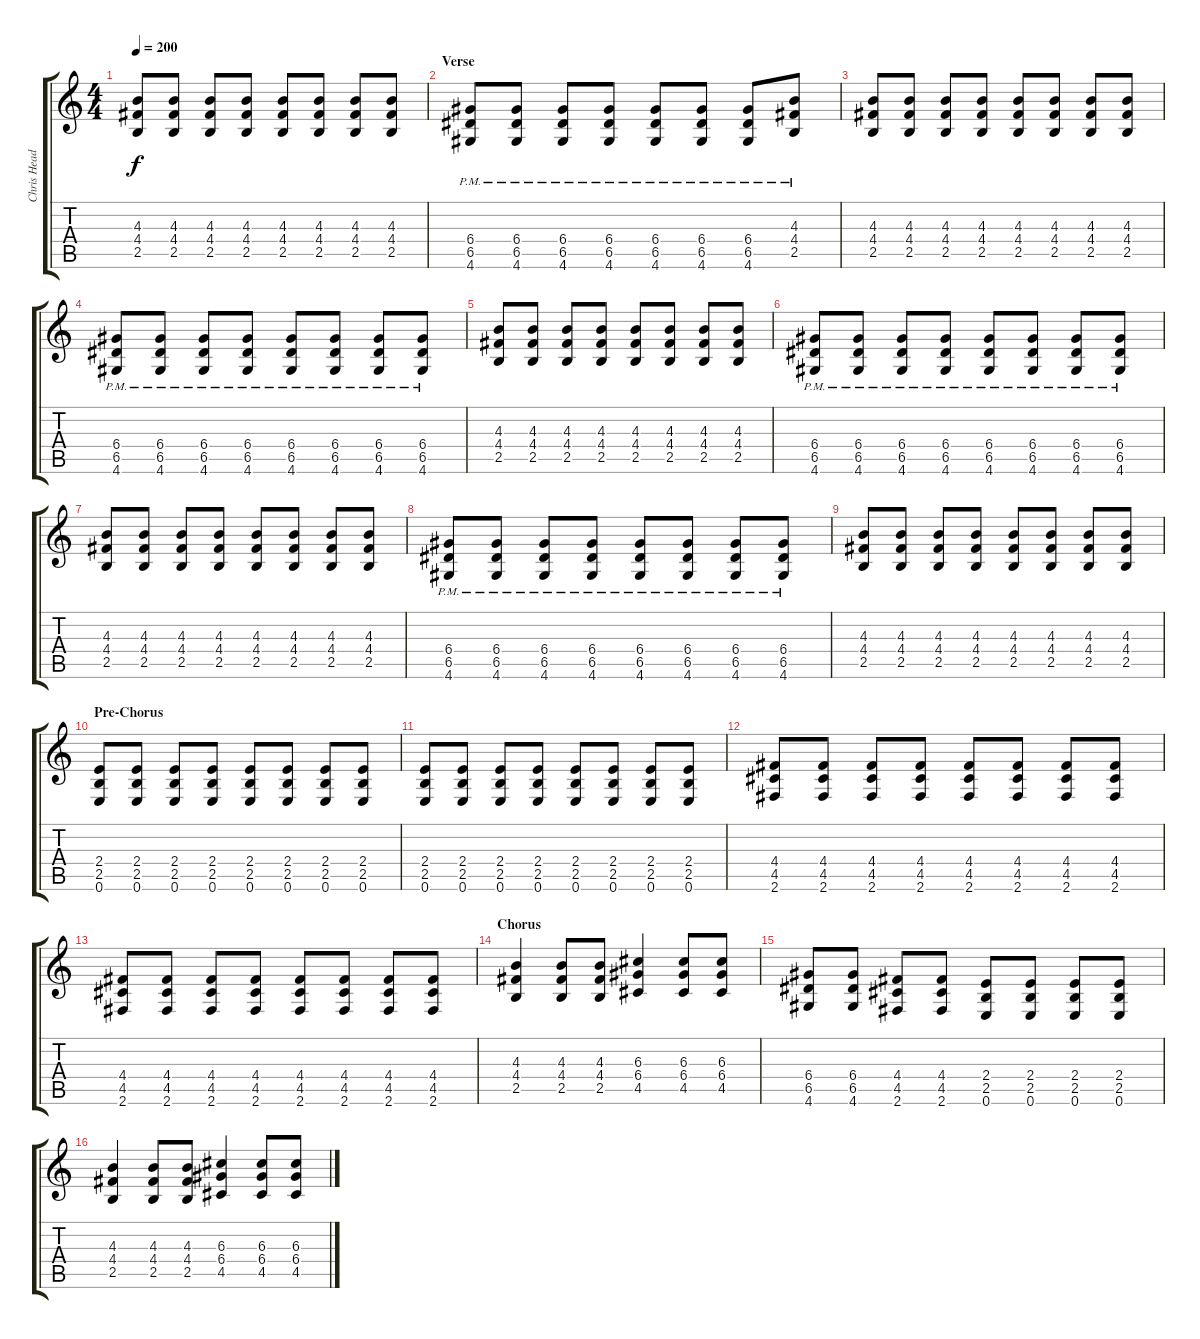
\track ("Chris Head (Guitar)" "Chris Head") {instrument distortionguitar}
\staff {score tabs}
\tuning (E4 B3 G3 D3 A2 E2) {hide}
\ts (4 4)
\tempo 200
\clef g2
\ks c
(4.3 4.4 2.5).8{dy f} (4.3 4.4 2.5).8 (4.3 4.4 2.5).8 (4.3 4.4 2.5).8 (4.3 4.4 2.5).8 (4.3 4.4 2.5).8 (4.3 4.4 2.5).8 (4.3 4.4 2.5).8 |
\section ("" "Verse")
(6.4{pm} 6.5{pm} 4.6{pm}).8 (6.4{pm} 6.5{pm} 4.6{pm}).8 (6.4{pm} 6.5{pm} 4.6{pm}).8 (6.4{pm} 6.5{pm} 4.6{pm}).8 (6.4{pm} 6.5{pm} 4.6{pm}).8 (6.4{pm} 6.5{pm} 4.6{pm}).8 (6.4{pm} 6.5{pm} 4.6{pm}).8 (4.3 4.4{pm} 2.5{pm}).8 |
(4.3 4.4 2.5).8 (4.3 4.4 2.5).8 (4.3 4.4 2.5).8 (4.3 4.4 2.5).8 (4.3 4.4 2.5).8 (4.3 4.4 2.5).8 (4.3 4.4 2.5).8 (4.3 4.4 2.5).8 |
(6.4{pm} 6.5{pm} 4.6{pm}).8 (6.4{pm} 6.5{pm} 4.6{pm}).8 (6.4{pm} 6.5{pm} 4.6{pm}).8 (6.4{pm} 6.5{pm} 4.6{pm}).8 (6.4{pm} 6.5{pm} 4.6{pm}).8 (6.4{pm} 6.5{pm} 4.6{pm}).8 (6.4{pm} 6.5{pm} 4.6{pm}).8 (6.4{pm} 6.5{pm} 4.6{pm}).8 |
(4.3 4.4 2.5).8 (4.3 4.4 2.5).8 (4.3 4.4 2.5).8 (4.3 4.4 2.5).8 (4.3 4.4 2.5).8 (4.3 4.4 2.5).8 (4.3 4.4 2.5).8 (4.3 4.4 2.5).8 |
(6.4{pm} 6.5{pm} 4.6{pm}).8 (6.4{pm} 6.5{pm} 4.6{pm}).8 (6.4{pm} 6.5{pm} 4.6{pm}).8 (6.4{pm} 6.5{pm} 4.6{pm}).8 (6.4{pm} 6.5{pm} 4.6{pm}).8 (6.4{pm} 6.5{pm} 4.6{pm}).8 (6.4{pm} 6.5{pm} 4.6{pm}).8 (6.4{pm} 6.5{pm} 4.6{pm}).8 |
(4.3 4.4 2.5).8 (4.3 4.4 2.5).8 (4.3 4.4 2.5).8 (4.3 4.4 2.5).8 (4.3 4.4 2.5).8 (4.3 4.4 2.5).8 (4.3 4.4 2.5).8 (4.3 4.4 2.5).8 |
(6.4{pm} 6.5{pm} 4.6{pm}).8 (6.4{pm} 6.5{pm} 4.6{pm}).8 (6.4{pm} 6.5{pm} 4.6{pm}).8 (6.4{pm} 6.5{pm} 4.6{pm}).8 (6.4{pm} 6.5{pm} 4.6{pm}).8 (6.4{pm} 6.5{pm} 4.6{pm}).8 (6.4{pm} 6.5{pm} 4.6{pm}).8 (6.4{pm} 6.5{pm} 4.6{pm}).8 |
(4.3 4.4 2.5).8 (4.3 4.4 2.5).8 (4.3 4.4 2.5).8 (4.3 4.4 2.5).8 (4.3 4.4 2.5).8 (4.3 4.4 2.5).8 (4.3 4.4 2.5).8 (4.3 4.4 2.5).8 |
\section ("" "Pre-Chorus")
(2.4 2.5 0.6).8 (2.4 2.5 0.6).8 (2.4 2.5 0.6).8 (2.4 2.5 0.6).8 (2.4 2.5 0.6).8 (2.4 2.5 0.6).8 (2.4 2.5 0.6).8 (2.4 2.5 0.6).8 |
(2.4 2.5 0.6).8 (2.4 2.5 0.6).8 (2.4 2.5 0.6).8 (2.4 2.5 0.6).8 (2.4 2.5 0.6).8 (2.4 2.5 0.6).8 (2.4 2.5 0.6).8 (2.4 2.5 0.6).8 |
(4.4 4.5 2.6).8 (4.4 4.5 2.6).8 (4.4 4.5 2.6).8 (4.4 4.5 2.6).8 (4.4 4.5 2.6).8 (4.4 4.5 2.6).8 (4.4 4.5 2.6).8 (4.4 4.5 2.6).8 |
(4.4 4.5 2.6).8 (4.4 4.5 2.6).8 (4.4 4.5 2.6).8 (4.4 4.5 2.6).8 (4.4 4.5 2.6).8 (4.4 4.5 2.6).8 (4.4 4.5 2.6).8 (4.4 4.5 2.6).8 |
\section ("" "Chorus")
(4.3 4.4 2.5).4 (4.3 4.4 2.5).8 (4.3 4.4 2.5).8 (6.3 6.4 4.5).4 (6.3 6.4 4.5).8 (6.3 6.4 4.5).8 |
(6.4 6.5 4.6).8 (6.4 6.5 4.6).8 (4.4 4.5 2.6).8 (4.4 4.5 2.6).8 (2.4 2.5 0.6).8 (2.4 2.5 0.6).8 (2.4 2.5 0.6).8 (2.4 2.5 0.6).8 |
(4.3 4.4 2.5).4 (4.3 4.4 2.5).8 (4.3 4.4 2.5).8 (6.3 6.4 4.5).4 (6.3 6.4 4.5).8 (6.3 6.4 4.5).8
